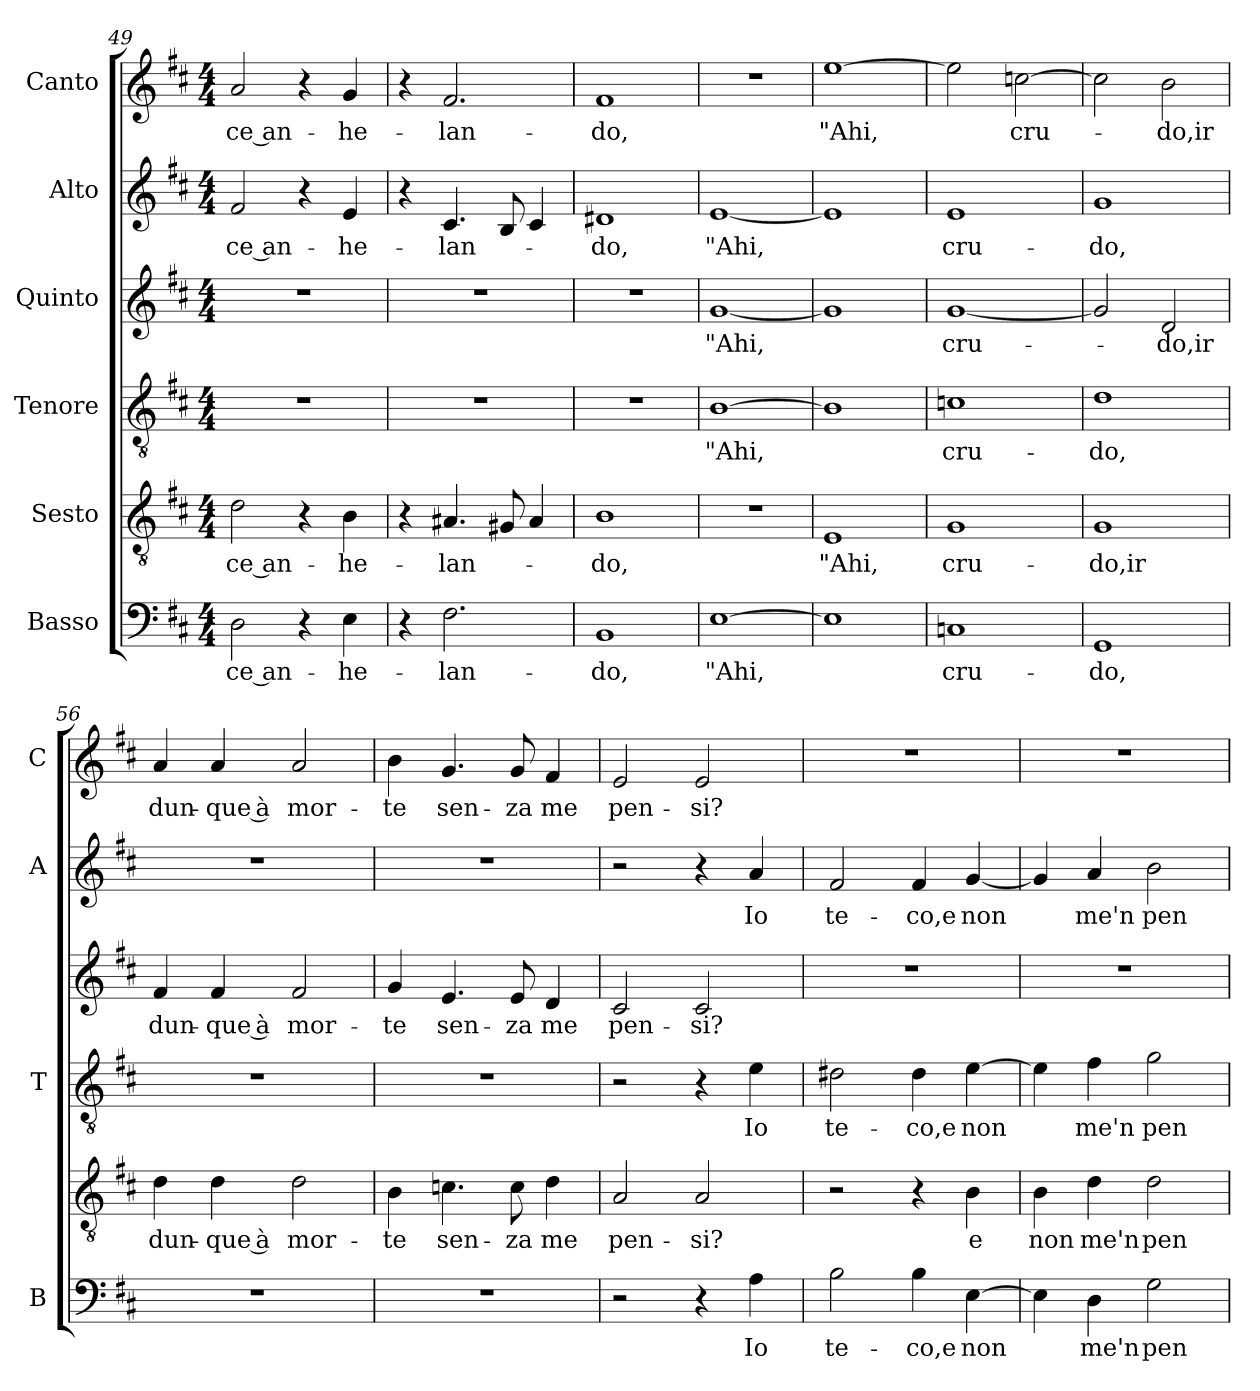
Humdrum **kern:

**kern	**text	**kern	**text	**kern	**text	**kern	**text	**kern	**text	**kern	**text
*part6	*part6	*part5	*part5	*part4	*part4	*part3	*part3	*part2	*part2	*part1	*part1
*staff6	*staff6	*staff5	*staff5	*staff4	*staff4	*staff3	*staff3	*staff2	*staff2	*staff1	*staff1
*I"Basso	*	*I"Sesto	*	*I"Tenore	*	*I"Quinto	*	*I"Alto	*	*I"Canto	*
*I'B	*	*	*	*I'T	*	*	*	*I'A	*	*I'C	*
*clefF4	*	*clefGv2	*	*clefGv2	*	*clefG2	*	*clefG2	*	*clefG2	*
*k[f#c#]	*	*k[f#c#]	*	*k[f#c#]	*	*k[f#c#]	*	*k[f#c#]	*	*k[f#c#]	*
*D:	*	*D:	*	*D:	*	*D:	*	*D:	*	*D:	*
*M4/4	*	*M4/4	*	*M4/4	*	*M4/4	*	*M4/4	*	*M4/4	*
=49	=49	=49	=49	=49	=49	=49	=49	=49	=49	=49	=49
!	!LO:LY:b	!	!LO:LY:b	!	!	!	!	!	!LO:LY:b	!	!LO:LY:b
2D\	-ce an-	2d\	-ce an-	1r	.	1r	.	2f#/	-ce an-	2a/	-ce an-
4r	.	4r	.	.	.	.	.	4r	.	4r	.
!	!LO:LY:b	!	!LO:LY:b	!	!	!	!	!	!LO:LY:b	!	!LO:LY:b
4E\	-he-	4B\	-he-	.	.	.	.	4e/	-he-	4g/	-he-
=50	=50	=50	=50	=50	=50	=50	=50	=50	=50	=50	=50
4r	.	4r	.	1r	.	1r	.	4r	.	4r	.
!	!LO:LY:b	!	!LO:LY:b	!	!	!	!	!	!LO:LY:b	!	!LO:LY:b
2.F#\	-lan-	4.A#X/	-lan-	.	.	.	.	4.c#/	-lan-	2.f#/	-lan-
.	.	8G#X/	.	.	.	.	.	8B/	.	.	.
.	.	4A#/	.	.	.	.	.	4c#/	.	.	.
!!LO:PB:g=z
=51	=51	=51	=51	=51	=51	=51	=51	=51	=51	=51	=51
!	!LO:LY:b	!	!LO:LY:b	!	!	!	!	!	!LO:LY:b	!	!LO:LY:b
1BB	-do,	1B	-do,	1r	.	1r	.	1d#X	-do,	1f#	-do,
=52	=52	=52	=52	=52	=52	=52	=52	=52	=52	=52	=52
!	!LO:LY:b	!	!	!	!LO:LY:b	!	!LO:LY:b	!	!LO:LY:b	!	!
[1E	"Ahi,	1r	.	[1B	"Ahi,	[1g	"Ahi,	[1e	"Ahi,	1r	.
=53	=53	=53	=53	=53	=53	=53	=53	=53	=53	=53	=53
!	!	!	!LO:LY:b	!	!	!	!	!	!	!	!LO:LY:b
1E]	.	1E	"Ahi,	1B]	.	1g]	.	1e]	.	[1ee	"Ahi,
=54	=54	=54	=54	=54	=54	=54	=54	=54	=54	=54	=54
!	!LO:LY:b	!	!LO:LY:b	!	!LO:LY:b	!	!LO:LY:b	!	!LO:LY:b	!	!
1Cn	cru-	1G	cru-	1cn	cru-	[1g	cru-	1e	cru-	2ee\]	.
!	!	!	!	!	!	!	!	!	!	!	!LO:LY:b
.	.	.	.	.	.	.	.	.	.	[2ccn\	cru-
=55	=55	=55	=55	=55	=55	=55	=55	=55	=55	=55	=55
!	!LO:LY:b	!	!LO:LY:b	!	!LO:LY:b	!	!	!	!LO:LY:b	!	!
1GG	-do,	1G	-do,ir	1d	-do,	2g/]	.	1g	-do,	2cc\]	.
!	!	!	!	!	!	!	!LO:LY:b	!	!	!	!LO:LY:b
.	.	.	.	.	.	2d/	-do,ir	.	.	2b\	-do,ir
=56	=56	=56	=56	=56	=56	=56	=56	=56	=56	=56	=56
!	!	!	!LO:LY:b	!	!	!	!LO:LY:b	!	!	!	!LO:LY:b
1r	.	4d\	dun-	1r	.	4f#/	dun-	1r	.	4a/	dun-
!	!	!	!LO:LY:b	!	!	!	!LO:LY:b	!	!	!	!LO:LY:b
.	.	4d\	-que à	.	.	4f#/	-que à	.	.	4a/	-que à
!	!	!	!LO:LY:b	!	!	!	!LO:LY:b	!	!	!	!LO:LY:b
.	.	2d\	mor-	.	.	2f#/	mor-	.	.	2a/	mor-
=57	=57	=57	=57	=57	=57	=57	=57	=57	=57	=57	=57
!	!	!	!LO:LY:b	!	!	!	!LO:LY:b	!	!	!	!LO:LY:b
1r	.	4B\	-te	1r	.	4g/	-te	1r	.	4b\	-te
!	!	!	!LO:LY:b	!	!	!	!LO:LY:b	!	!	!	!LO:LY:b
.	.	4.cn\	sen-	.	.	4.e/	sen-	.	.	4.g/	sen-
!	!	!	!LO:LY:b	!	!	!	!LO:LY:b	!	!	!	!LO:LY:b
.	.	8c\	-za	.	.	8e/	-za	.	.	8g/	-za
!	!	!	!LO:LY:b	!	!	!	!LO:LY:b	!	!	!	!LO:LY:b
.	.	4d\	me	.	.	4d/	me	.	.	4f#/	me
=58	=58	=58	=58	=58	=58	=58	=58	=58	=58	=58	=58
!	!	!	!LO:LY:b	!	!	!	!LO:LY:b	!	!	!	!LO:LY:b
2r	.	2A/	pen-	2r	.	2c#/	pen-	2r	.	2e/	pen-
!	!	!	!LO:LY:b	!	!	!	!LO:LY:b	!	!	!	!LO:LY:b
4r	.	2A/	-si?	4r	.	2c#/	-si?	4r	.	2e/	-si?
!	!LO:LY:b	!	!	!	!LO:LY:b	!	!	!	!LO:LY:b	!	!
4A\	Io	.	.	4e\	Io	.	.	4a/	Io	.	.
=59	=59	=59	=59	=59	=59	=59	=59	=59	=59	=59	=59
!	!LO:LY:b	!	!	!	!LO:LY:b	!	!	!	!LO:LY:b	!	!
2B\	te-	2r	.	2d#X\	te-	1r	.	2f#/	te-	1r	.
!	!LO:LY:b	!	!	!	!LO:LY:b	!	!	!	!LO:LY:b	!	!
4B\	-co,e	4r	.	4d#\	-co,e	.	.	4f#/	-co,e	.	.
!	!LO:LY:b	!	!LO:LY:b	!	!LO:LY:b	!	!	!	!LO:LY:b	!	!
[4E\	non	4B\	e	[4e\	non	.	.	[4g/	non	.	.
=60	=60	=60	=60	=60	=60	=60	=60	=60	=60	=60	=60
!	!	!	!LO:LY:b	!	!	!	!	!	!	!	!
4E\]	.	4B\	non	4e\]	.	1r	.	4g/]	.	1r	.
!	!LO:LY:b	!	!LO:LY:b	!	!LO:LY:b	!	!	!	!LO:LY:b	!	!
4D\	me'n	4d\	me'n	4f#\	me'n	.	.	4a/	me'n	.	.
!	!LO:LY:b	!	!LO:LY:b	!	!LO:LY:b	!	!	!	!LO:LY:b	!	!
2G\	pen-	2d\	pen-	2g\	pen-	.	.	2b\	pen-	.	.
=	=	=	=	=	=	=	=	=	=	=	=
*-	*-	*-	*-	*-	*-	*-	*-	*-	*-	*-	*-
